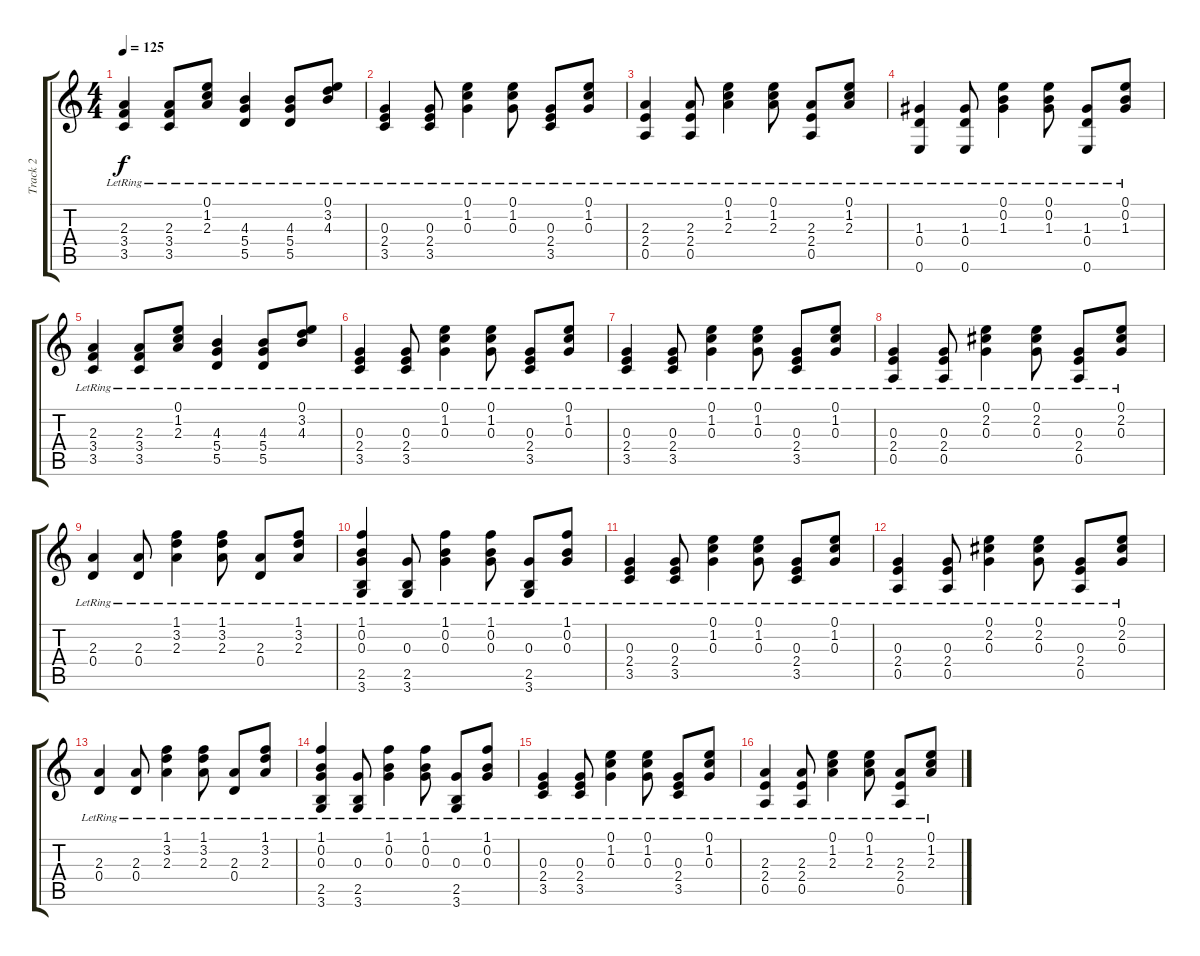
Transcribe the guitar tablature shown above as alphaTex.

\track ("Track 2" "Track 2") {instrument acousticguitarsteel}
\staff {score tabs}
\tuning (E4 B3 G3 D3 A2 E2) {hide}
\ts (4 4)
\tempo 125
\clef g2
\ks c
(2.3{lr} 3.4{lr} 3.5{lr}).4{dy f} (2.3{lr} 3.4{lr} 3.5{lr}).8 (0.1{lr} 1.2{lr} 2.3{lr}).8 (4.3{lr} 5.4{lr} 5.5{lr}).4 (4.3{lr} 5.4{lr} 5.5{lr}).8 (0.1{lr} 3.2{lr} 4.3{lr}).8 |
(0.3 2.4{lr} 3.5{lr}).4 (0.3 2.4{lr} 3.5{lr}).8 (0.1{lr} 1.2{lr} 0.3{lr}).4 (0.1{lr} 1.2{lr} 0.3{lr}).8 (0.3 2.4{lr} 3.5{lr}).8 (0.1{lr} 1.2{lr} 0.3{lr}).8 |
(2.3{lr} 2.4{lr} 0.5{lr}).4 (2.3{lr} 2.4{lr} 0.5{lr}).8 (0.1{lr} 1.2{lr} 2.3{lr}).4 (0.1{lr} 1.2{lr} 2.3{lr}).8 (2.3{lr} 2.4{lr} 0.5{lr}).8 (0.1{lr} 1.2{lr} 2.3{lr}).8 |
(1.3{lr} 0.4{lr} 0.6{lr}).4 (1.3{lr} 0.4{lr} 0.6{lr}).8 (0.1{lr} 0.2{lr} 1.3{lr}).4 (0.1{lr} 0.2{lr} 1.3{lr}).8 (1.3{lr} 0.4{lr} 0.6{lr}).8 (0.1{lr} 0.2{lr} 1.3{lr}).8 |
(2.3{lr} 3.4{lr} 3.5{lr}).4 (2.3{lr} 3.4{lr} 3.5{lr}).8 (0.1{lr} 1.2{lr} 2.3{lr}).8 (4.3{lr} 5.4{lr} 5.5{lr}).4 (4.3{lr} 5.4{lr} 5.5{lr}).8 (0.1{lr} 3.2{lr} 4.3{lr}).8 |
(0.3 2.4{lr} 3.5{lr}).4 (0.3 2.4{lr} 3.5{lr}).8 (0.1{lr} 1.2{lr} 0.3{lr}).4 (0.1{lr} 1.2{lr} 0.3{lr}).8 (0.3 2.4{lr} 3.5{lr}).8 (0.1{lr} 1.2{lr} 0.3{lr}).8 |
(0.3 2.4{lr} 3.5{lr}).4 (0.3 2.4{lr} 3.5{lr}).8 (0.1{lr} 1.2{lr} 0.3{lr}).4 (0.1{lr} 1.2{lr} 0.3{lr}).8 (0.3 2.4{lr} 3.5{lr}).8 (0.1{lr} 1.2{lr} 0.3{lr}).8 |
(0.3{lr} 2.4{lr} 0.5{lr}).4 (0.3{lr} 2.4{lr} 0.5{lr}).8 (0.1{lr} 2.2{lr} 0.3{lr}).4 (0.1{lr} 2.2{lr} 0.3{lr}).8 (0.3{lr} 2.4{lr} 0.5{lr}).8 (0.1{lr} 2.2{lr} 0.3{lr}).8 |
(2.3{lr} 0.4{lr}).4 (2.3{lr} 0.4{lr}).8 (1.1{lr} 3.2{lr} 2.3{lr}).4 (1.1{lr} 3.2{lr} 2.3{lr}).8 (2.3{lr} 0.4{lr}).8 (1.1{lr} 3.2{lr} 2.3{lr}).8 |
(1.1{lr} 0.2{lr} 0.3{lr} 2.5{lr} 3.6{lr}).4 (0.3{lr} 2.5{lr} 3.6{lr}).8 (1.1{lr} 0.2{lr} 0.3{lr}).4 (1.1{lr} 0.2{lr} 0.3{lr}).8 (0.3{lr} 2.5{lr} 3.6{lr}).8 (1.1{lr} 0.2{lr} 0.3{lr}).8 |
(0.3 2.4{lr} 3.5{lr}).4 (0.3 2.4{lr} 3.5{lr}).8 (0.1{lr} 1.2{lr} 0.3{lr}).4 (0.1{lr} 1.2{lr} 0.3{lr}).8 (0.3 2.4{lr} 3.5{lr}).8 (0.1{lr} 1.2{lr} 0.3{lr}).8 |
(0.3{lr} 2.4{lr} 0.5{lr}).4 (0.3{lr} 2.4{lr} 0.5{lr}).8 (0.1{lr} 2.2{lr} 0.3{lr}).4 (0.1{lr} 2.2{lr} 0.3{lr}).8 (0.3{lr} 2.4{lr} 0.5{lr}).8 (0.1{lr} 2.2{lr} 0.3{lr}).8 |
(2.3{lr} 0.4{lr}).4 (2.3{lr} 0.4{lr}).8 (1.1{lr} 3.2{lr} 2.3{lr}).4 (1.1{lr} 3.2{lr} 2.3{lr}).8 (2.3{lr} 0.4{lr}).8 (1.1{lr} 3.2{lr} 2.3{lr}).8 |
(1.1{lr} 0.2{lr} 0.3{lr} 2.5{lr} 3.6{lr}).4 (0.3{lr} 2.5{lr} 3.6{lr}).8 (1.1{lr} 0.2{lr} 0.3{lr}).4 (1.1{lr} 0.2{lr} 0.3{lr}).8 (0.3{lr} 2.5{lr} 3.6{lr}).8 (1.1{lr} 0.2{lr} 0.3{lr}).8 |
(0.3 2.4{lr} 3.5{lr}).4 (0.3 2.4{lr} 3.5{lr}).8 (0.1{lr} 1.2{lr} 0.3{lr}).4 (0.1{lr} 1.2{lr} 0.3{lr}).8 (0.3 2.4{lr} 3.5{lr}).8 (0.1{lr} 1.2{lr} 0.3{lr}).8 |
(2.3{lr} 2.4{lr} 0.5{lr}).4 (2.3{lr} 2.4{lr} 0.5{lr}).8 (0.1{lr} 1.2{lr} 2.3{lr}).4 (0.1{lr} 1.2{lr} 2.3{lr}).8 (2.3{lr} 2.4{lr} 0.5{lr}).8 (0.1{lr} 1.2{lr} 2.3{lr}).8
